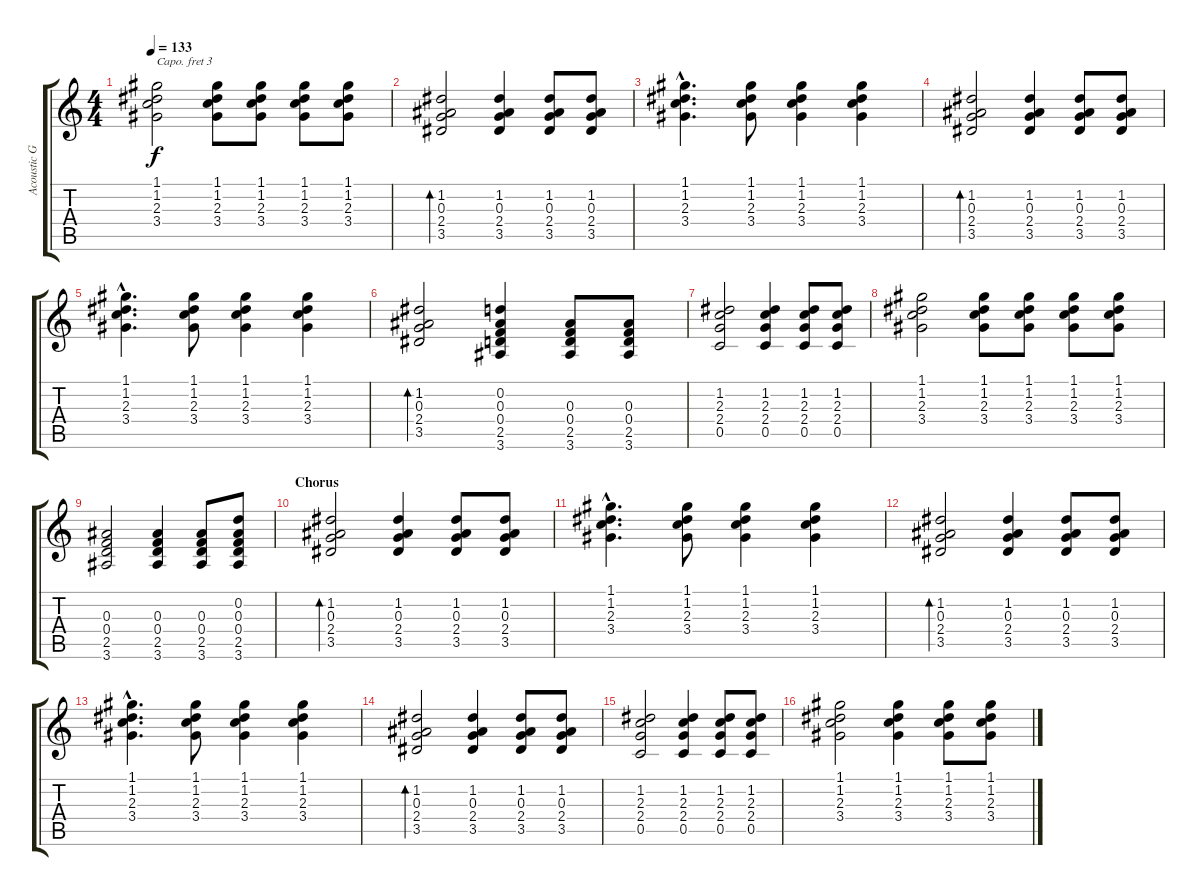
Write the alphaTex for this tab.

\track ("Acoustic Guitar" "Acoustic G") {instrument acousticguitarsteel}
\staff {score tabs}
\capo 3
\tuning (E4 B3 G3 D3 A2 E2) {hide}
\ts (4 4)
\tempo 133
\clef g2
\ks c
(1.1 1.2 2.3 3.4).2{dy f} (1.1 1.2 2.3 3.4).8 (1.1 1.2 2.3 3.4).8 (1.1 1.2 2.3 3.4).8 (1.1 1.2 2.3 3.4).8 |
(1.2 0.3 2.4 3.5).2{bd 120} (1.2 0.3 2.4 3.5).4 (1.2 0.3 2.4 3.5).8 (1.2 0.3 2.4 3.5).8 |
(1.1{hac} 1.2{hac} 2.3{hac} 3.4{hac}).4{d} (1.1 1.2 2.3 3.4).8 (1.1 1.2 2.3 3.4).4 (1.1 1.2 2.3 3.4).4 |
(1.2 0.3 2.4 3.5).2{bd 120} (1.2 0.3 2.4 3.5).4 (1.2 0.3 2.4 3.5).8 (1.2 0.3 2.4 3.5).8 |
(1.1{hac} 1.2{hac} 2.3{hac} 3.4{hac}).4{d} (1.1 1.2 2.3 3.4).8 (1.1 1.2 2.3 3.4).4 (1.1 1.2 2.3 3.4).4 |
(1.2 0.3 2.4 3.5).2{bd 120} (0.2 0.3 0.4 2.5 3.6).4 (0.3 0.4 2.5 3.6).8 (0.3 0.4 2.5 3.6).8 |
(1.2 2.3 2.4 0.5).2 (1.2 2.3 2.4 0.5).4 (1.2 2.3 2.4 0.5).8 (1.2 2.3 2.4 0.5).8 |
(1.1 1.2 2.3 3.4).2 (1.1 1.2 2.3 3.4).8 (1.1 1.2 2.3 3.4).8 (1.1 1.2 2.3 3.4).8 (1.1 1.2 2.3 3.4).8 |
(0.3 0.4 2.5 3.6).2 (0.3 0.4 2.5 3.6).4 (0.3 0.4 2.5 3.6).8 (0.2 0.3 0.4 2.5 3.6).8 |
\section ("" "Chorus")
(1.2 0.3 2.4 3.5).2{bd 120} (1.2 0.3 2.4 3.5).4 (1.2 0.3 2.4 3.5).8 (1.2 0.3 2.4 3.5).8 |
(1.1{hac} 1.2{hac} 2.3{hac} 3.4{hac}).4{d} (1.1 1.2 2.3 3.4).8 (1.1 1.2 2.3 3.4).4 (1.1 1.2 2.3 3.4).4 |
(1.2 0.3 2.4 3.5).2{bd 120} (1.2 0.3 2.4 3.5).4 (1.2 0.3 2.4 3.5).8 (1.2 0.3 2.4 3.5).8 |
(1.1{hac} 1.2{hac} 2.3{hac} 3.4{hac}).4{d} (1.1 1.2 2.3 3.4).8 (1.1 1.2 2.3 3.4).4 (1.1 1.2 2.3 3.4).4 |
(1.2 0.3 2.4 3.5).2{bd 120} (1.2 0.3 2.4 3.5).4 (1.2 0.3 2.4 3.5).8 (1.2 0.3 2.4 3.5).8 |
(1.2 2.3 2.4 0.5).2 (1.2 2.3 2.4 0.5).4 (1.2 2.3 2.4 0.5).8 (1.2 2.3 2.4 0.5).8 |
(1.1 1.2 2.3 3.4).2 (1.1 1.2 2.3 3.4).4 (1.1 1.2 2.3 3.4).8 (1.1 1.2 2.3 3.4).8
